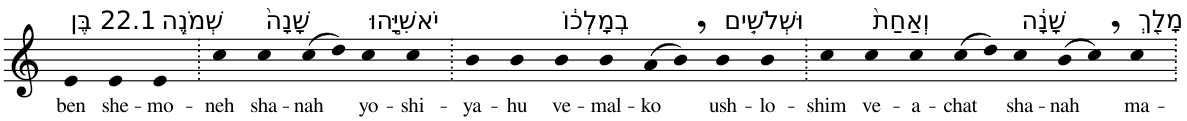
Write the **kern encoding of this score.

**kern	**text
*part1	*part1
*staff1	*staff1
*I"Piano	*
*I'Pno	*
*clefG2	*
*k[]	*
=1	=1
!LO:TX:a:t=22.1 בֶּן	!
!	!LO:LY:b
4e	ben
!LO:TX:a:t=שְׁמֹנֶ֤ה	!
!	!LO:LY:b
4e	she-
!	!LO:LY:b
4e	-mo-
=2.	=2.
!	!LO:LY:b
4cc	-neh
!LO:TX:a:t=שָׁנָה֙	!
!	!LO:LY:b
4cc	sha-
!	!LO:LY:b
(>8cc	-nah
8dd)	.
!LO:TX:a:t=יֹאשִׁיָּ֣הוּ	!
!	!LO:LY:b
4cc	yo-
!	!LO:LY:b
4cc	-shi-
=3.	=3.
!	!LO:LY:b
4b	-ya-
!	!LO:LY:b
4b	-hu
!LO:TX:a:t=בְמָלְכ֔וֹ	!
!	!LO:LY:b
4b	ve-
!	!LO:LY:b
4b	-mal-
!	!LO:LY:b
(>8a	-ko
8b,)	.
!LO:TX:a:t=וּשְׁלֹשִׁ֤ים	!
!	!LO:LY:b
4b	ush-
!	!LO:LY:b
4b	-lo-
=4.	=4.
!	!LO:LY:b
4cc	-shim
!LO:TX:a:t=וְאַחַת֙	!
!	!LO:LY:b
4cc	ve-
!	!LO:LY:b
4cc	-a-
!	!LO:LY:b
(>8cc	-chat
8dd)	.
!LO:TX:a:t=שָׁנָ֔ה	!
!	!LO:LY:b
4cc	sha-
!	!LO:LY:b
(>8b	-nah
8cc,)	.
!LO:TX:a:t=מָלַ֖ךְ	!
!	!LO:LY:b
4cc	ma-
=.	=.
*-	*-
